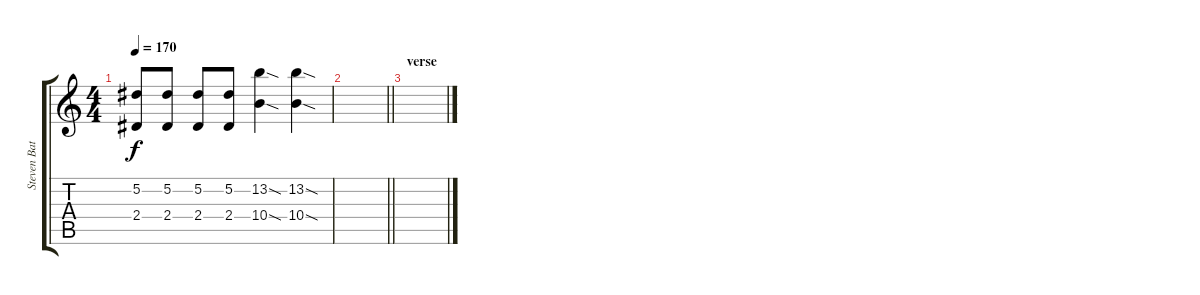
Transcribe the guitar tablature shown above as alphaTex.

\track ("Steven Battelle (Lead)" "Steven Bat") {instrument distortionguitar}
\staff {score tabs}
\tuning (Eb4 Bb3 Gb3 Db3 Ab2 Db2) {hide}
\ts (4 4)
\tempo 170
\clef g2
\ks c
(5.2 2.4).8{dy f} (5.2 2.4).8 (5.2 2.4).8 (5.2 2.4).8 (13.2{sod} 10.4{sod}).4 (13.2{sod} 10.4{sod}).4 |
\barLineRight lightlight
|
\section ("" "verse")
